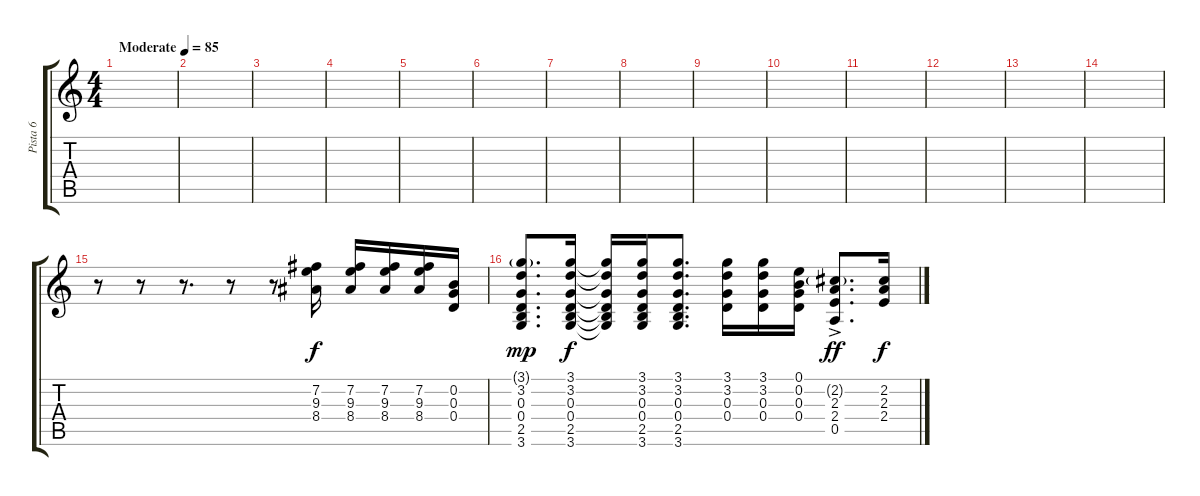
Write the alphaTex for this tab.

\track ("Pista 6" "Pista 6") {instrument electricguitarjazz}
\staff {score tabs}
\tuning (E4 B3 G3 D3 A2 E2) {hide}
\ts (4 4)
\tempo (85 "Moderate")
\clef g2
\ks c
|
|
|
|
|
|
|
|
|
|
|
|
|
|
r.8 r.8 r.8{d} r.8 r.8 (7.2 9.3 8.4).16 (7.2 9.3 8.4).16 (7.2 9.3 8.4).16 (7.2 9.3 8.4).16 (0.2 0.3 0.4).16 |
(3.1{g} 3.2 0.3 0.4 2.5 3.6).8{d dy mp balance 8} (3.1 3.2 0.3 0.4 2.5 3.6).16{dy f} (3.1{t} 3.2{t} 0.3{t} 0.4{t} 2.5{t} 3.6{t}).16 (3.1 3.2 0.3 0.4 2.5 3.6).16 (3.1 3.2 0.3 0.4 2.5 3.6).8{d} (3.1 3.2 0.3 0.4).16 (3.1 3.2 0.3 0.4).16 (0.1 0.2 0.3 0.4).16 (2.2{g} 2.3 2.4 0.5{ac}).8{d dy ff} (2.2 2.3 2.4).16{dy f}
